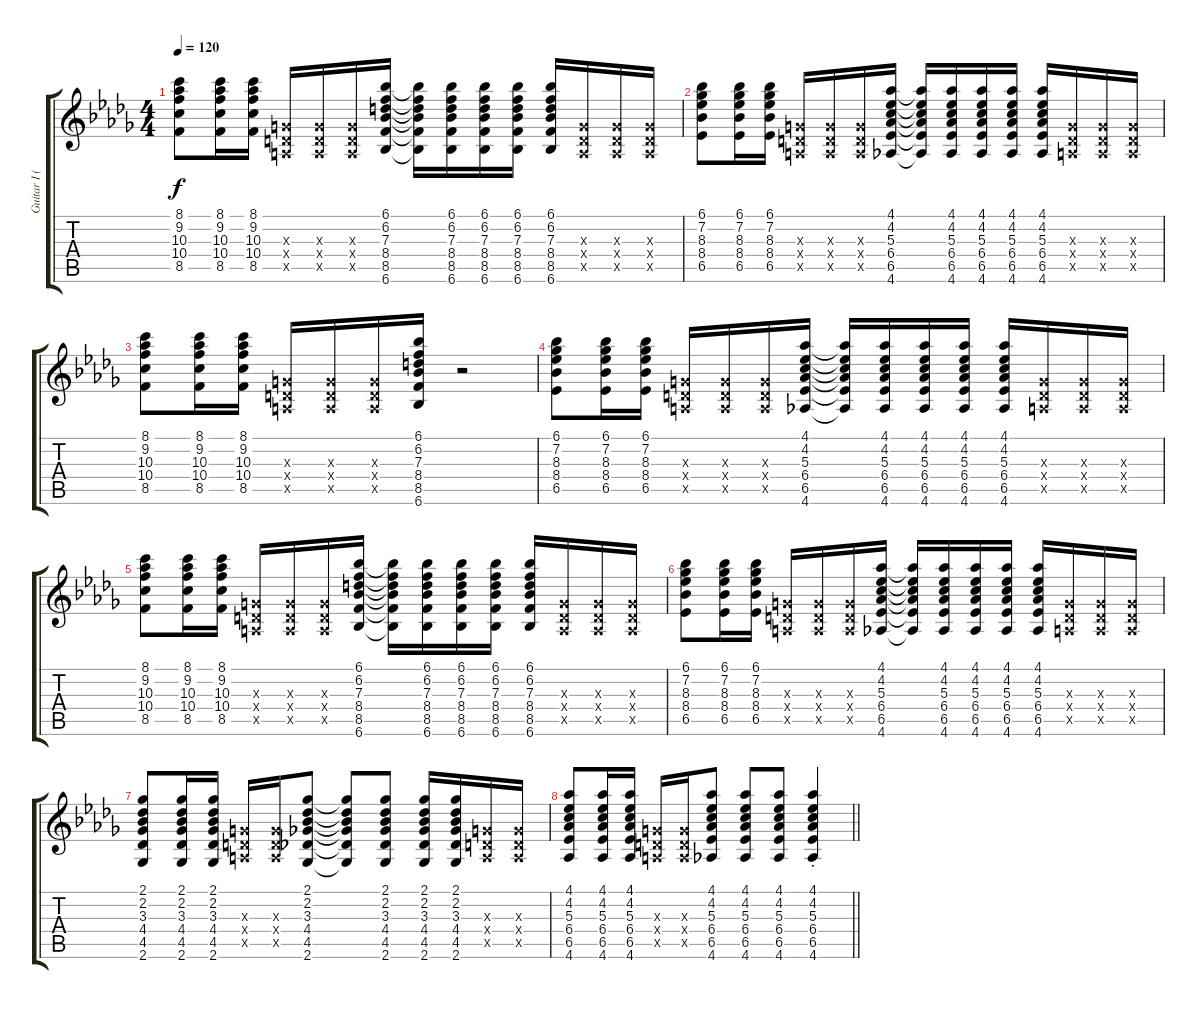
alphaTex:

\track ("Guitar I (Hirasawa Yui)" "Guitar I (") {instrument electricguitarclean}
\staff {score tabs}
\tuning (E4 B3 G3 D3 A2 E2) {hide}
\ts (4 4)
\tempo 120
\clef g2
\ks db
(8.1 9.2 10.3 10.4 8.5).8{dy f} (8.1 9.2 10.3 10.4 8.5).16 (8.1 9.2 10.3 10.4 8.5).16 (0.3{x} 0.4{x} 0.5{x}).16 (0.3{x} 0.4{x} 0.5{x}).16 (0.3{x} 0.4{x} 0.5{x}).16 (6.1 6.2 7.3 8.4 8.5 6.6).16 (6.1{t} 6.2{t} 7.3{t} 8.4{t} 8.5{t} 6.6{t}).16 (6.1 6.2 7.3 8.4 8.5 6.6).16 (6.1 6.2 7.3 8.4 8.5 6.6).16 (6.1 6.2 7.3 8.4 8.5 6.6).16 (6.1 6.2 7.3 8.4 8.5 6.6).16 (0.3{x} 0.4{x} 0.5{x}).16 (0.3{x} 0.4{x} 0.5{x}).16 (0.3{x} 0.4{x} 0.5{x}).16 |
(6.1 7.2 8.3 8.4 6.5).8 (6.1 7.2 8.3 8.4 6.5).16 (6.1 7.2 8.3 8.4 6.5).16 (0.3{x} 0.4{x} 0.5{x}).16 (0.3{x} 0.4{x} 0.5{x}).16 (0.3{x} 0.4{x} 0.5{x}).16 (4.1 4.2 5.3 6.4 6.5 4.6).16 (4.1{t} 4.2{t} 5.3{t} 6.4{t} 6.5{t} 4.6{t}).16 (4.1 4.2 5.3 6.4 6.5 4.6).16 (4.1 4.2 5.3 6.4 6.5 4.6).16 (4.1 4.2 5.3 6.4 6.5 4.6).16 (4.1 4.2 5.3 6.4 6.5 4.6).16 (0.3{x} 0.4{x} 0.5{x}).16 (0.3{x} 0.4{x} 0.5{x}).16 (0.3{x} 0.4{x} 0.5{x}).16 |
(8.1 9.2 10.3 10.4 8.5).8 (8.1 9.2 10.3 10.4 8.5).16 (8.1 9.2 10.3 10.4 8.5).16 (0.3{x} 0.4{x} 0.5{x}).16 (0.3{x} 0.4{x} 0.5{x}).16 (0.3{x} 0.4{x} 0.5{x}).16 (6.1 6.2 7.3 8.4 8.5 6.6).16 r.2 |
(6.1 7.2 8.3 8.4 6.5).8 (6.1 7.2 8.3 8.4 6.5).16 (6.1 7.2 8.3 8.4 6.5).16 (0.3{x} 0.4{x} 0.5{x}).16 (0.3{x} 0.4{x} 0.5{x}).16 (0.3{x} 0.4{x} 0.5{x}).16 (4.1 4.2 5.3 6.4 6.5 4.6).16 (4.1{t} 4.2{t} 5.3{t} 6.4{t} 6.5{t} 4.6{t}).16 (4.1 4.2 5.3 6.4 6.5 4.6).16 (4.1 4.2 5.3 6.4 6.5 4.6).16 (4.1 4.2 5.3 6.4 6.5 4.6).16 (4.1 4.2 5.3 6.4 6.5 4.6).16 (0.3{x} 0.4{x} 0.5{x}).16 (0.3{x} 0.4{x} 0.5{x}).16 (0.3{x} 0.4{x} 0.5{x}).16 |
(8.1 9.2 10.3 10.4 8.5).8 (8.1 9.2 10.3 10.4 8.5).16 (8.1 9.2 10.3 10.4 8.5).16 (0.3{x} 0.4{x} 0.5{x}).16 (0.3{x} 0.4{x} 0.5{x}).16 (0.3{x} 0.4{x} 0.5{x}).16 (6.1 6.2 7.3 8.4 8.5 6.6).16 (6.1{t} 6.2{t} 7.3{t} 8.4{t} 8.5{t} 6.6{t}).16 (6.1 6.2 7.3 8.4 8.5 6.6).16 (6.1 6.2 7.3 8.4 8.5 6.6).16 (6.1 6.2 7.3 8.4 8.5 6.6).16 (6.1 6.2 7.3 8.4 8.5 6.6).16 (0.3{x} 0.4{x} 0.5{x}).16 (0.3{x} 0.4{x} 0.5{x}).16 (0.3{x} 0.4{x} 0.5{x}).16 |
(6.1 7.2 8.3 8.4 6.5).8 (6.1 7.2 8.3 8.4 6.5).16 (6.1 7.2 8.3 8.4 6.5).16 (0.3{x} 0.4{x} 0.5{x}).16 (0.3{x} 0.4{x} 0.5{x}).16 (0.3{x} 0.4{x} 0.5{x}).16 (4.1 4.2 5.3 6.4 6.5 4.6).16 (4.1{t} 4.2{t} 5.3{t} 6.4{t} 6.5{t} 4.6{t}).16 (4.1 4.2 5.3 6.4 6.5 4.6).16 (4.1 4.2 5.3 6.4 6.5 4.6).16 (4.1 4.2 5.3 6.4 6.5 4.6).16 (4.1 4.2 5.3 6.4 6.5 4.6).16 (0.3{x} 0.4{x} 0.5{x}).16 (0.3{x} 0.4{x} 0.5{x}).16 (0.3{x} 0.4{x} 0.5{x}).16 |
(2.1 2.2 3.3 4.4 4.5 2.6).8 (2.1 2.2 3.3 4.4 4.5 2.6).16 (2.1 2.2 3.3 4.4 4.5 2.6).16 (0.3{x} 0.4{x} 0.5{x}).16 (0.3{x} 0.4{x} 0.5{x}).16 (2.1 2.2 3.3 4.4 4.5 2.6).8 (2.1{t} 2.2{t} 3.3{t} 4.4{t} 4.5{t} 2.6{t}).8 (2.1 2.2 3.3 4.4 4.5 2.6).8 (2.1 2.2 3.3 4.4 4.5 2.6).16 (2.1 2.2 3.3 4.4 4.5 2.6).16 (0.3{x} 0.4{x} 0.5{x}).16 (0.3{x} 0.4{x} 0.5{x}).16 |
\barLineRight lightlight
(4.1 4.2 5.3 6.4 6.5 4.6).8 (4.1 4.2 5.3 6.4 6.5 4.6).16 (4.1 4.2 5.3 6.4 6.5 4.6).16 (0.3{x} 0.4{x} 0.5{x}).16 (0.3{x} 0.4{x} 0.5{x}).16 (4.1 4.2 5.3 6.4 6.5 4.6).8 (4.1 4.2 5.3 6.4 6.5 4.6).8 (4.1 4.2 5.3 6.4 6.5 4.6).8 (4.1{st} 4.2{st} 5.3{st} 6.4{st} 6.5{st} 4.6{st}).4
